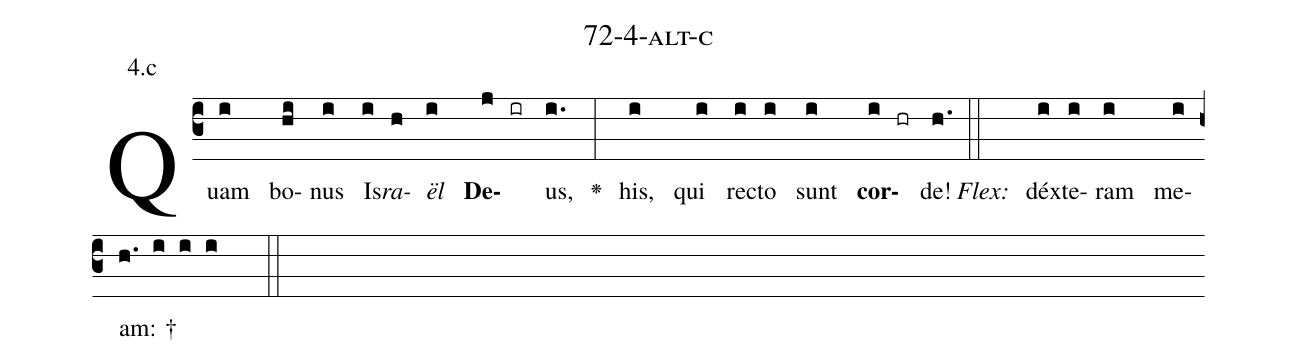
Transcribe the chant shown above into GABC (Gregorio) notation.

name: 72-4-alt-c;
annotation: 4.c;
%%
(c3)Quam(i) bo(hi)nus(i) Is(i)<i>ra</i>(h)<i>ël</i>(i) <b>De</b>(j ir)us,(i.) <v>\greheightstar</v>(:) his,(i) qui(i) rec(i)to(i) sunt(i) <b>cor</b>(i hr)de!(h.) (::)
<i>Flex:</i>()  déx(i)te(i)ram(i) me(i)am: †(h. i i i  ::)

%E(i) u(i) o(i) u(i) a(i) e.(h.) (::)
